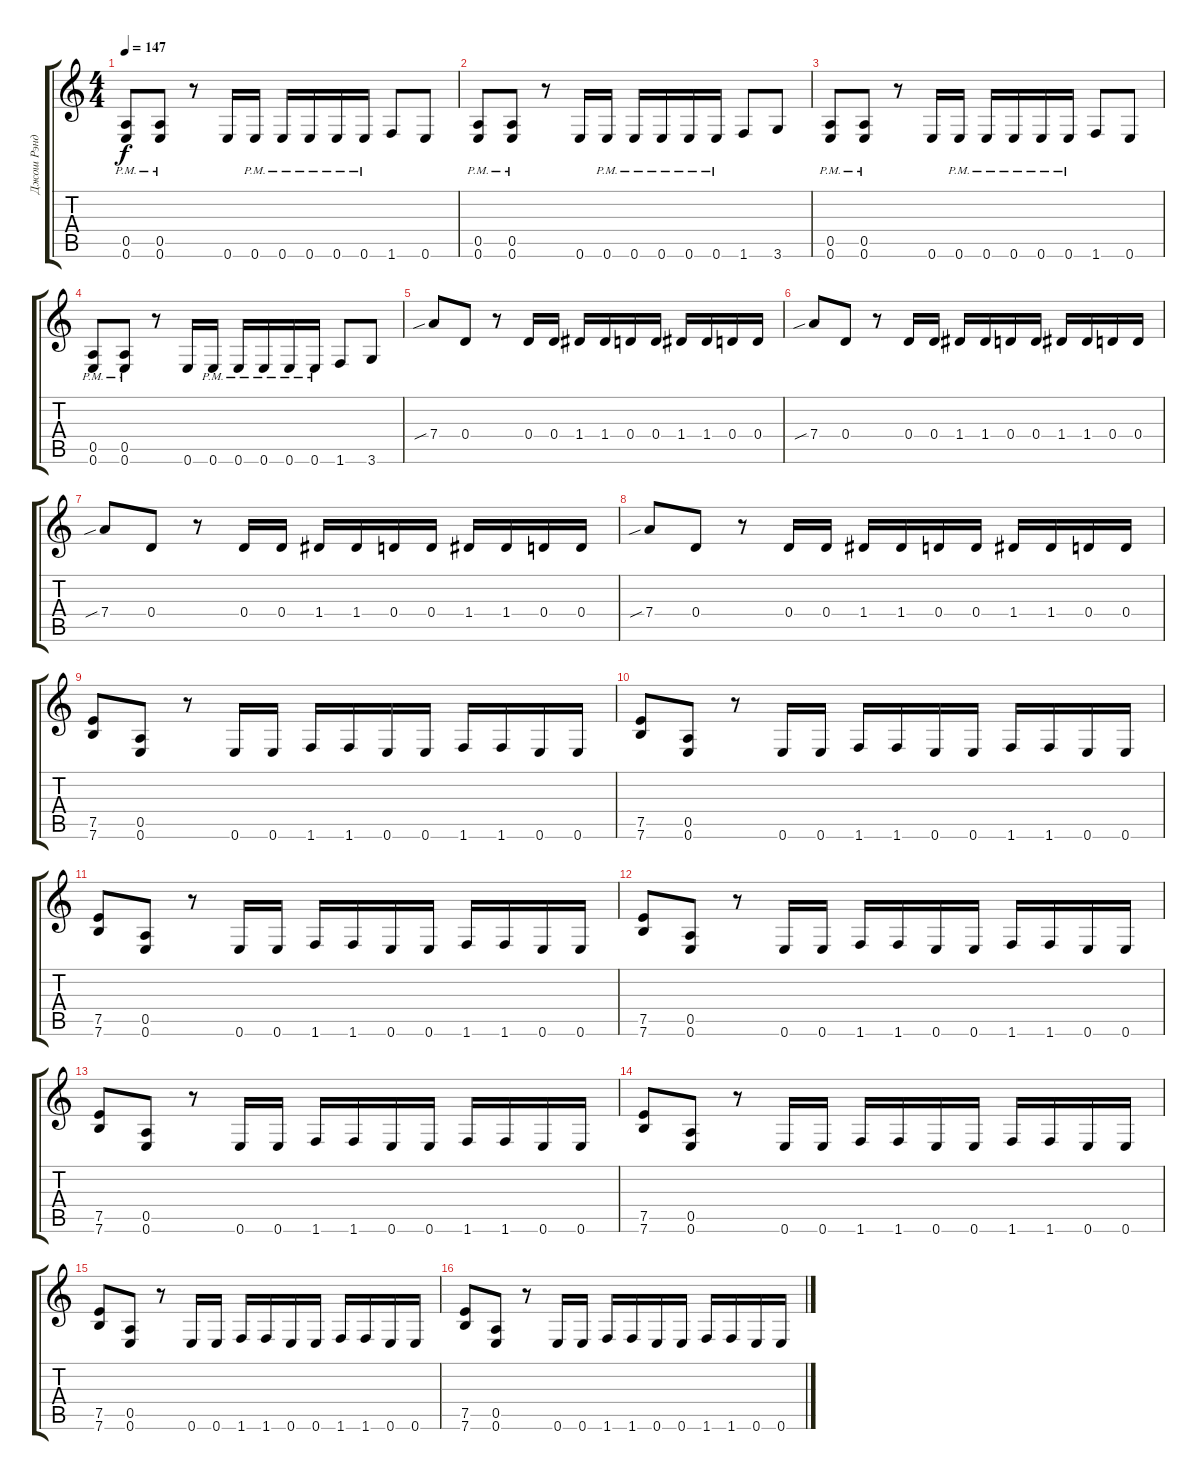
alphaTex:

\track ("Джош Рэнд" "Джош Рэнд") {instrument distortionguitar}
\staff {score tabs}
\tuning (E4 B3 G3 D3 A2 E2) {hide}
\ts (4 4)
\tempo 147
\clef g2
\ks c
(0.5 0.6{pm}).8{dy f} (0.5 0.6{pm}).8 r.8 0.6.16 0.6{pm}.16 0.6{pm}.16 0.6{pm}.16 0.6{pm}.16 0.6{pm}.16 1.6.8 0.6.8 |
(0.5 0.6{pm}).8 (0.5 0.6{pm}).8 r.8 0.6.16 0.6{pm}.16 0.6{pm}.16 0.6{pm}.16 0.6{pm}.16 0.6{pm}.16 1.6.8 3.6.8 |
(0.5 0.6{pm}).8 (0.5 0.6{pm}).8 r.8 0.6.16 0.6{pm}.16 0.6{pm}.16 0.6{pm}.16 0.6{pm}.16 0.6{pm}.16 1.6.8 0.6.8 |
(0.5 0.6{pm}).8 (0.5 0.6{pm}).8 r.8 0.6.16 0.6{pm}.16 0.6{pm}.16 0.6{pm}.16 0.6{pm}.16 0.6{pm}.16 1.6.8 3.6.8 |
7.4{sib}.8 0.4.8 r.8 0.4.16 0.4.16 1.4.16 1.4.16 0.4.16 0.4.16 1.4.16 1.4.16 0.4.16 0.4.16 |
7.4{sib}.8 0.4.8 r.8 0.4.16 0.4.16 1.4.16 1.4.16 0.4.16 0.4.16 1.4.16 1.4.16 0.4.16 0.4.16 |
7.4{sib}.8 0.4.8 r.8 0.4.16 0.4.16 1.4.16 1.4.16 0.4.16 0.4.16 1.4.16 1.4.16 0.4.16 0.4.16 |
7.4{sib}.8 0.4.8 r.8 0.4.16 0.4.16 1.4.16 1.4.16 0.4.16 0.4.16 1.4.16 1.4.16 0.4.16 0.4.16 |
(7.5 7.6).8 (0.5 0.6).8 r.8 0.6.16 0.6.16 1.6.16 1.6.16 0.6.16 0.6.16 1.6.16 1.6.16 0.6.16 0.6.16 |
(7.5 7.6).8 (0.5 0.6).8 r.8 0.6.16 0.6.16 1.6.16 1.6.16 0.6.16 0.6.16 1.6.16 1.6.16 0.6.16 0.6.16 |
(7.5 7.6).8 (0.5 0.6).8 r.8 0.6.16 0.6.16 1.6.16 1.6.16 0.6.16 0.6.16 1.6.16 1.6.16 0.6.16 0.6.16 |
(7.5 7.6).8 (0.5 0.6).8 r.8 0.6.16 0.6.16 1.6.16 1.6.16 0.6.16 0.6.16 1.6.16 1.6.16 0.6.16 0.6.16 |
(7.5 7.6).8 (0.5 0.6).8 r.8 0.6.16 0.6.16 1.6.16 1.6.16 0.6.16 0.6.16 1.6.16 1.6.16 0.6.16 0.6.16 |
(7.5 7.6).8 (0.5 0.6).8 r.8 0.6.16 0.6.16 1.6.16 1.6.16 0.6.16 0.6.16 1.6.16 1.6.16 0.6.16 0.6.16 |
(7.5 7.6).8 (0.5 0.6).8 r.8 0.6.16 0.6.16 1.6.16 1.6.16 0.6.16 0.6.16 1.6.16 1.6.16 0.6.16 0.6.16 |
(7.5 7.6).8 (0.5 0.6).8 r.8 0.6.16 0.6.16 1.6.16 1.6.16 0.6.16 0.6.16 1.6.16 1.6.16 0.6.16 0.6.16
